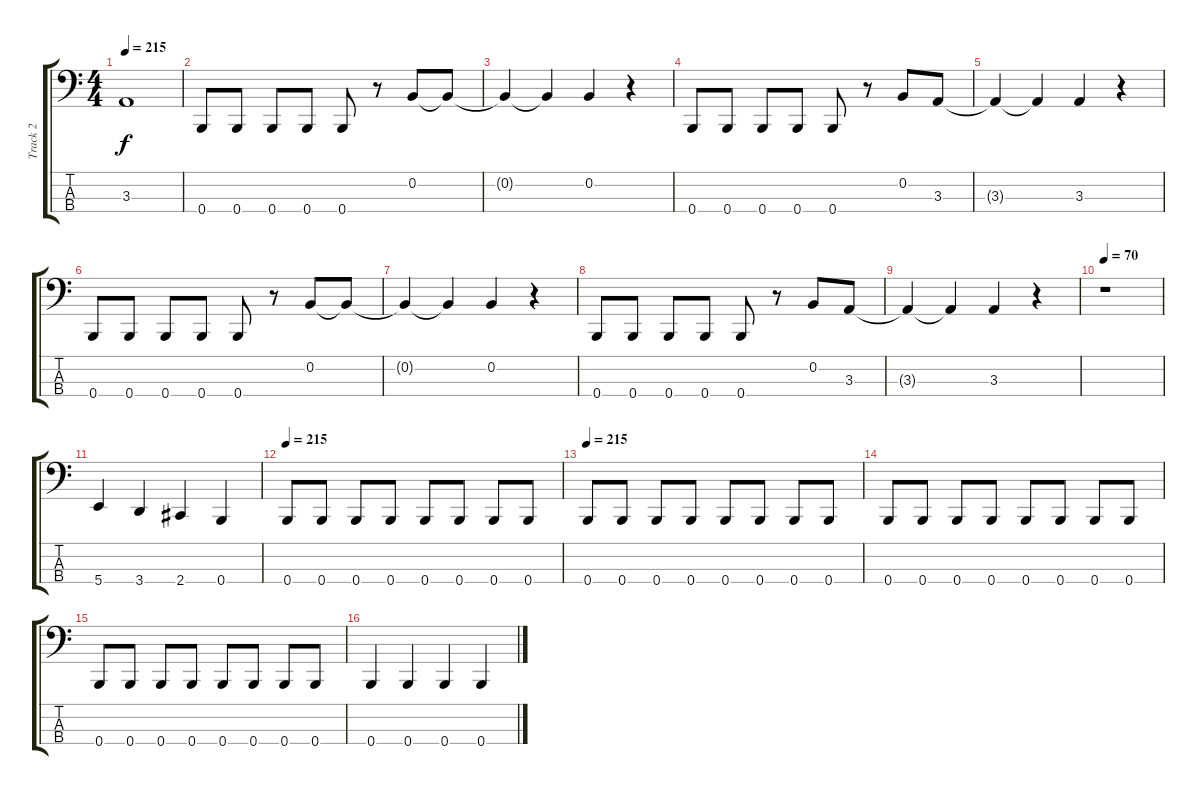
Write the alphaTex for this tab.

\track ("Track 2" "Track 2") {instrument electricbassfinger}
\staff {score tabs}
\tuning (E2 B1 Gb1 B0) {hide}
\ts (4 4)
\tempo 215
\clef f4
\ks c
3.3{t}.1{dy f} |
0.4.8 0.4.8 0.4.8 0.4.8 0.4.8 r.8 0.2.8 0.2{t}.8 |
0.2{t}.4 0.2{t}.4 0.2.4 r.4 |
0.4.8 0.4.8 0.4.8 0.4.8 0.4.8 r.8 0.2.8 3.3.8 |
3.3{t}.4 3.3{t}.4 3.3.4 r.4 |
0.4.8 0.4.8 0.4.8 0.4.8 0.4.8 r.8 0.2.8 0.2{t}.8 |
0.2{t}.4 0.2{t}.4 0.2.4 r.4 |
0.4.8 0.4.8 0.4.8 0.4.8 0.4.8 r.8 0.2.8 3.3.8 |
3.3{t}.4 3.3{t}.4 3.3.4 r.4 |
\tempo 70
r.1 |
5.4.4 3.4.4 2.4.4 0.4.4 |
\tempo 215
0.4.8 0.4.8 0.4.8 0.4.8 0.4.8 0.4.8 0.4.8 0.4.8 |
\tempo 215
0.4.8 0.4.8 0.4.8 0.4.8 0.4.8 0.4.8 0.4.8 0.4.8 |
0.4.8 0.4.8 0.4.8 0.4.8 0.4.8 0.4.8 0.4.8 0.4.8 |
0.4.8 0.4.8 0.4.8 0.4.8 0.4.8 0.4.8 0.4.8 0.4.8 |
0.4.4 0.4.4 0.4.4 0.4.4
